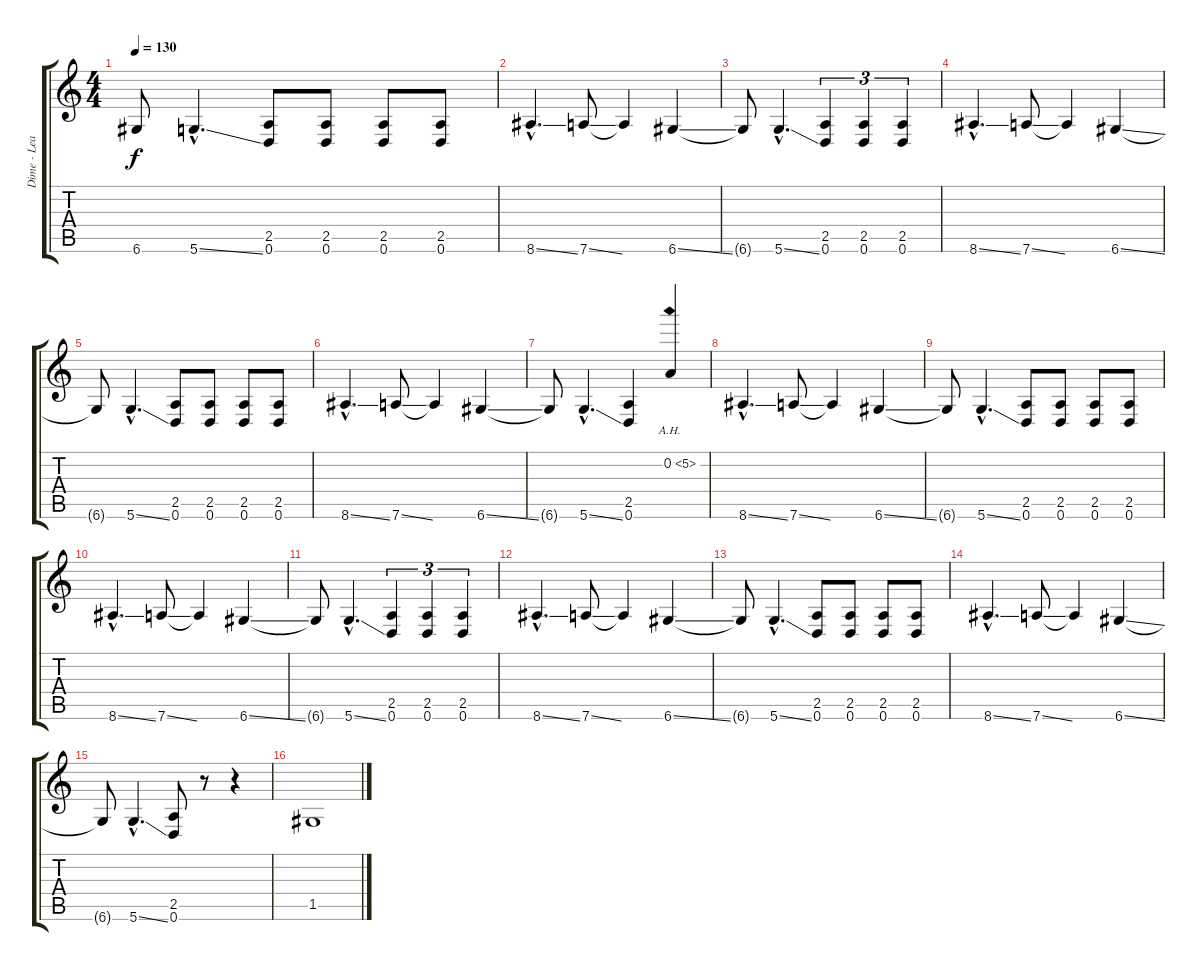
\track ("Dime - Lead Guitar" "Dime - Lea") {instrument distortionguitar}
\staff {score tabs}
\tuning (D4 A3 F3 C3 G2 D2) {hide}
\ts (4 4)
\tempo 130
\clef g2
\ks c
6.6{t}.8{dy f} 5.6{ss hac}.4{d} (2.5 0.6).8 (2.5 0.6).8 (2.5 0.6).8 (2.5 0.6).8 |
8.6{ss hac}.4{d} 7.6{ss}.8 7.6{t}.4 6.6{ss}.4 |
6.6{t}.8 5.6{ss hac}.4{d} (2.5 0.6).4{tu (3 2)} (2.5 0.6).4{tu (3 2)} (2.5 0.6).4{tu (3 2)} |
8.6{ss hac}.4{d} 7.6{ss}.8 7.6{t}.4 6.6{ss}.4 |
6.6{t}.8 5.6{ss hac}.4{d} (2.5 0.6).8 (2.5 0.6).8 (2.5 0.6).8 (2.5 0.6).8 |
8.6{ss hac}.4{d} 7.6{ss}.8 7.6{t}.4 6.6{ss}.4 |
6.6{t}.8 5.6{ss hac}.4{d} (2.5 0.6).4 0.2{ah 5}.4 |
8.6{ss hac}.4{d} 7.6{ss}.8 7.6{t}.4 6.6{ss}.4 |
6.6{t}.8 5.6{ss hac}.4{d} (2.5 0.6).8 (2.5 0.6).8 (2.5 0.6).8 (2.5 0.6).8 |
8.6{ss hac}.4{d} 7.6{ss}.8 7.6{t}.4 6.6{ss}.4 |
6.6{t}.8 5.6{ss hac}.4{d} (2.5 0.6).4{tu (3 2)} (2.5 0.6).4{tu (3 2)} (2.5 0.6).4{tu (3 2)} |
8.6{ss hac}.4{d} 7.6{ss}.8 7.6{t}.4 6.6{ss}.4 |
6.6{t}.8 5.6{ss hac}.4{d} (2.5 0.6).8 (2.5 0.6).8 (2.5 0.6).8 (2.5 0.6).8 |
8.6{ss hac}.4{d} 7.6{ss}.8 7.6{t}.4 6.6{ss}.4 |
6.6{t}.8 5.6{ss hac}.4{d} (2.5 0.6).8 r.8 r.4 |
1.5.1
